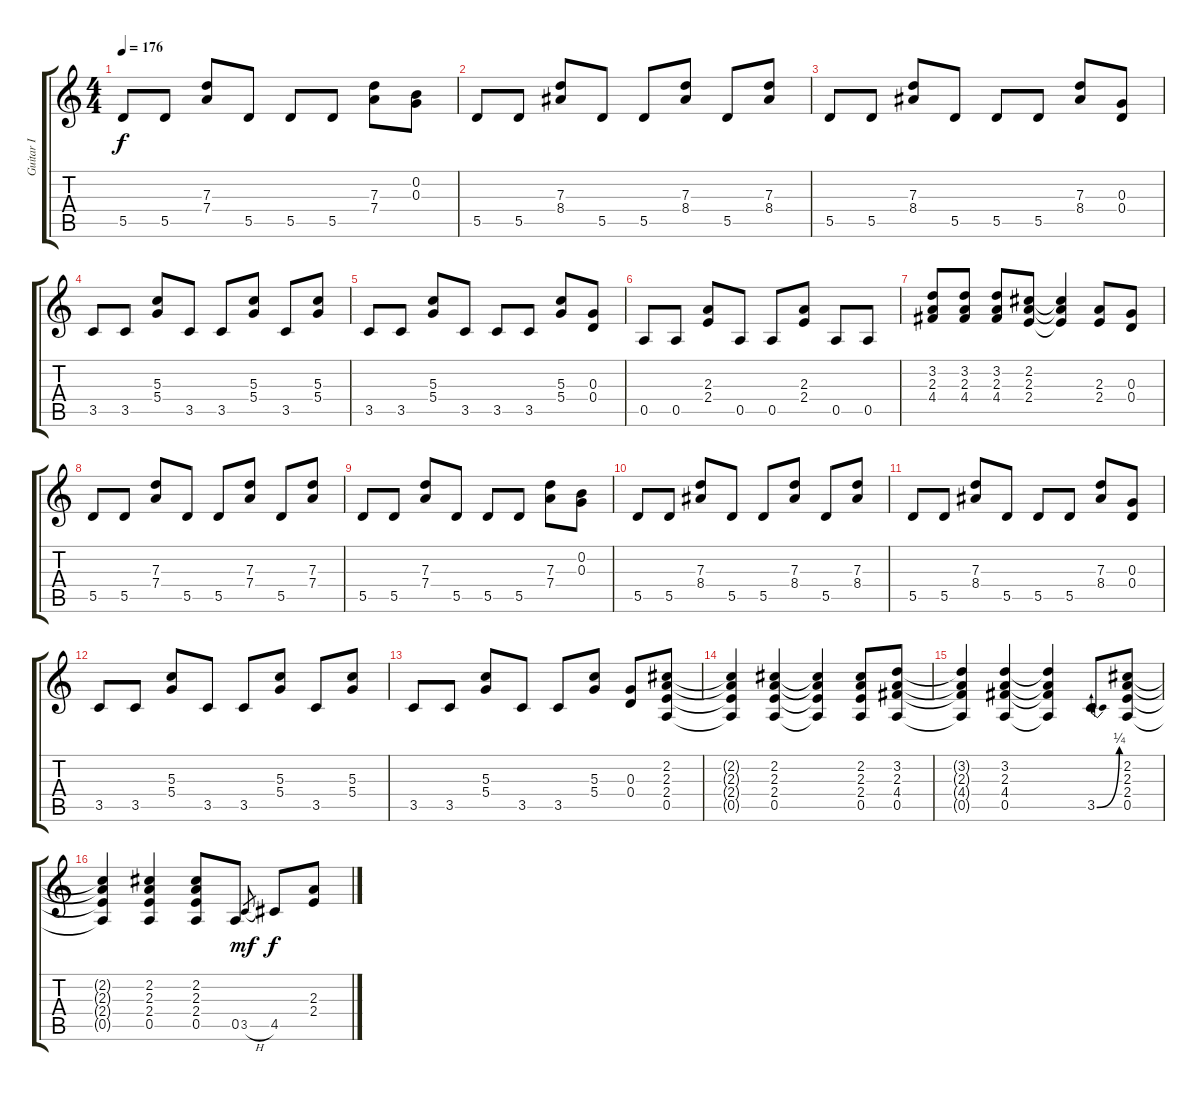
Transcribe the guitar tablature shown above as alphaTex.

\track ("Guitar I" "Guitar I") {instrument overdrivenguitar}
\staff {score tabs}
\tuning (E4 B3 G3 D3 A2 E2) {hide}
\ts (4 4)
\tempo 176
\clef g2
\ks c
5.5.8{dy f} 5.5.8 (7.3 7.4).8 5.5.8 5.5.8 5.5.8 (7.3 7.4).8 (0.2 0.3).8 |
5.5.8 5.5.8 (7.3 8.4).8 5.5.8 5.5.8 (7.3 8.4).8 5.5.8 (7.3 8.4).8 |
5.5.8 5.5.8 (7.3 8.4).8 5.5.8 5.5.8 5.5.8 (7.3 8.4).8 (0.3 0.4).8 |
3.5.8 3.5.8 (5.3 5.4).8 3.5.8 3.5.8 (5.3 5.4).8 3.5.8 (5.3 5.4).8 |
3.5.8 3.5.8 (5.3 5.4).8 3.5.8 3.5.8 3.5.8 (5.3 5.4).8 (0.3 0.4).8 |
0.5.8 0.5.8 (2.3 2.4).8 0.5.8 0.5.8 (2.3 2.4).8 0.5.8 0.5.8 |
(3.2 2.3 4.4).8 (3.2 2.3 4.4).8 (3.2 2.3 4.4).8 (2.2 2.3 2.4).8 (2.2{t} 2.3{t} 2.4{t}).4 (2.3 2.4).8 (0.3 0.4).8 |
5.5.8 5.5.8 (7.3 7.4).8 5.5.8 5.5.8 (7.3 7.4).8 5.5.8 (7.3 7.4).8 |
5.5.8 5.5.8 (7.3 7.4).8 5.5.8 5.5.8 5.5.8 (7.3 7.4).8 (0.2 0.3).8 |
5.5.8 5.5.8 (7.3 8.4).8 5.5.8 5.5.8 (7.3 8.4).8 5.5.8 (7.3 8.4).8 |
5.5.8 5.5.8 (7.3 8.4).8 5.5.8 5.5.8 5.5.8 (7.3 8.4).8 (0.3 0.4).8 |
3.5.8 3.5.8 (5.3 5.4).8 3.5.8 3.5.8 (5.3 5.4).8 3.5.8 (5.3 5.4).8 |
3.5.8 3.5.8 (5.3 5.4).8 3.5.8 3.5.8 (5.3 5.4).8 (0.3 0.4).8 (2.2 2.3 2.4 0.5).8 |
(2.2{t} 2.3{t} 2.4{t} 0.5{t}).4 (2.2 2.3 2.4 0.5).4 (2.2{t} 2.3{t} 2.4{t} 0.5{t}).4 (2.2 2.3 2.4 0.5).8 (3.2 2.3 4.4 0.5).8 |
(3.2{t} 2.3{t} 4.4{t} 0.5{t}).4 (3.2 2.3 4.4 0.5).4 (3.2{t} 2.3{t} 4.4{t} 0.5{t}).4 3.5{be (bend 0 0 60 1)}.8 (2.2 2.3 2.4 0.5).8 |
(2.2{t} 2.3{t} 2.4{t} 0.5{t}).4 (2.2 2.3 2.4 0.5).4 (2.2 2.3 2.4 0.5).8 0.5.8 3.5{h}.8{gr dy mf} 4.5.8{dy f} (2.3 2.4).8
